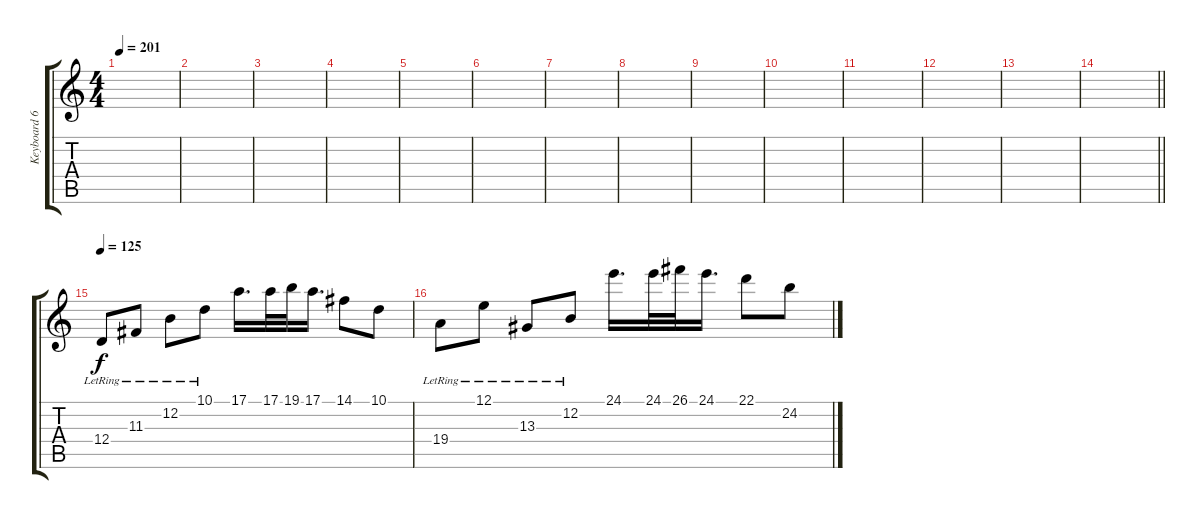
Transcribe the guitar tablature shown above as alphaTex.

\track ("Keyboard 6" "Keyboard 6") {instrument electricgrandpiano}
\staff {score tabs}
\tuning (E4 B3 G3 D3 A2 E2) {hide}
\ts (4 4)
\tempo 201
\clef g2
\ks c
|
|
|
|
|
|
|
|
|
|
|
|
|
\barLineRight lightlight
|
\tempo 125
12.4{lr}.8 11.3{lr}.8 12.2{lr}.8 10.1{lr}.8 17.1.16{d} 17.1.32 19.1.32 17.1.16{d} 14.1.8 10.1.8 |
19.4{lr}.8 12.1{lr}.8 13.3{lr}.8 12.2{lr}.8 24.1.16{d} 24.1.32 26.1.32 24.1.16{d} 22.1.8 24.2.8
